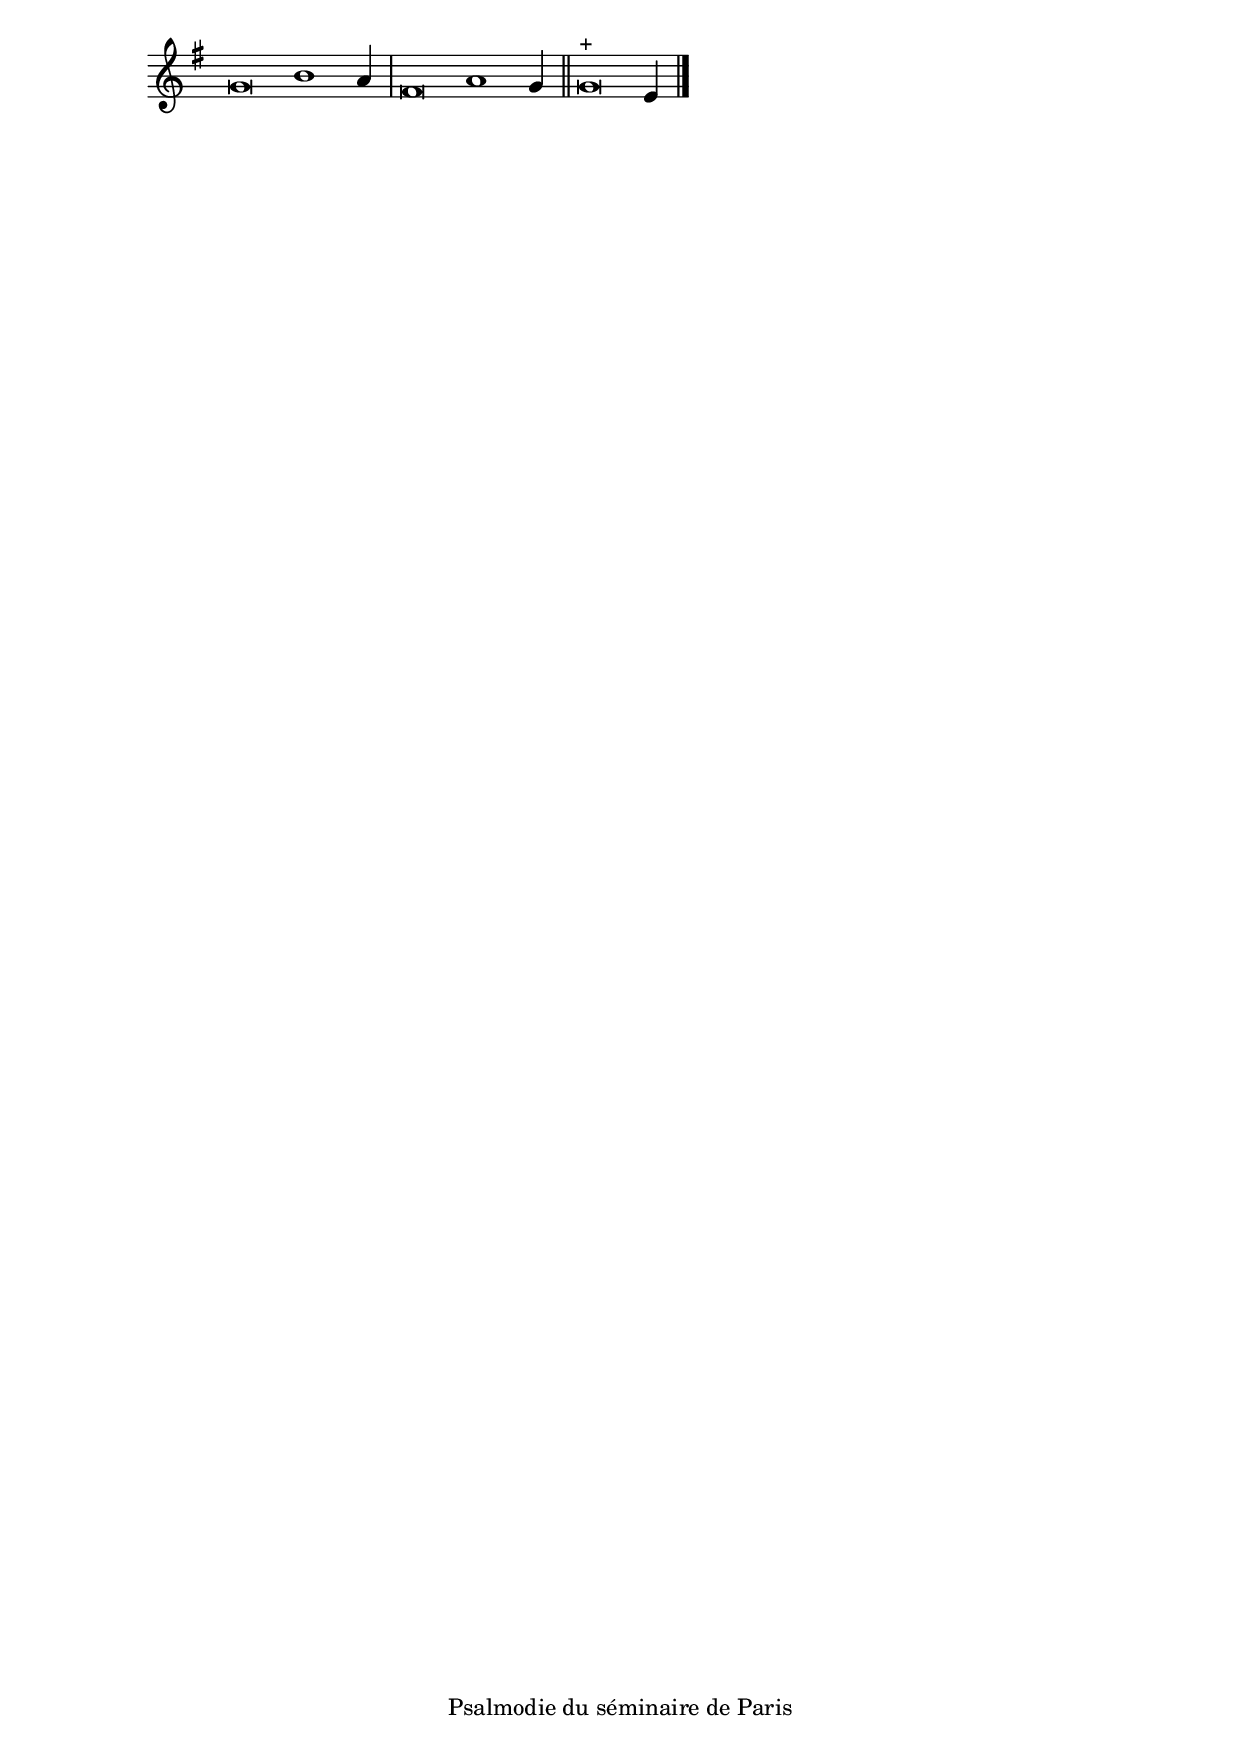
\version "2.20.0"
\language "italiano"

stemOff = \hide Staff.Stem
stemOn  = \undo \stemOff

\header {
  %title = "Psaume 76"
  %tagline = ##f
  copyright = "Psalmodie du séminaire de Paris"
}

\score {
  \new Staff \with { \remove "Time_signature_engraver" }
  \relative
  {
    \key sol \major
    \cadenzaOn
    \stemOff sol'\breve si1 \stemOn la4
    \bar "|"
    \stemOff fad\breve la1 \stemOn sol4
    \bar "||"
    \stemOff sol\breve^\markup{ + } \stemOn mi4
    \bar "|."
  }
}